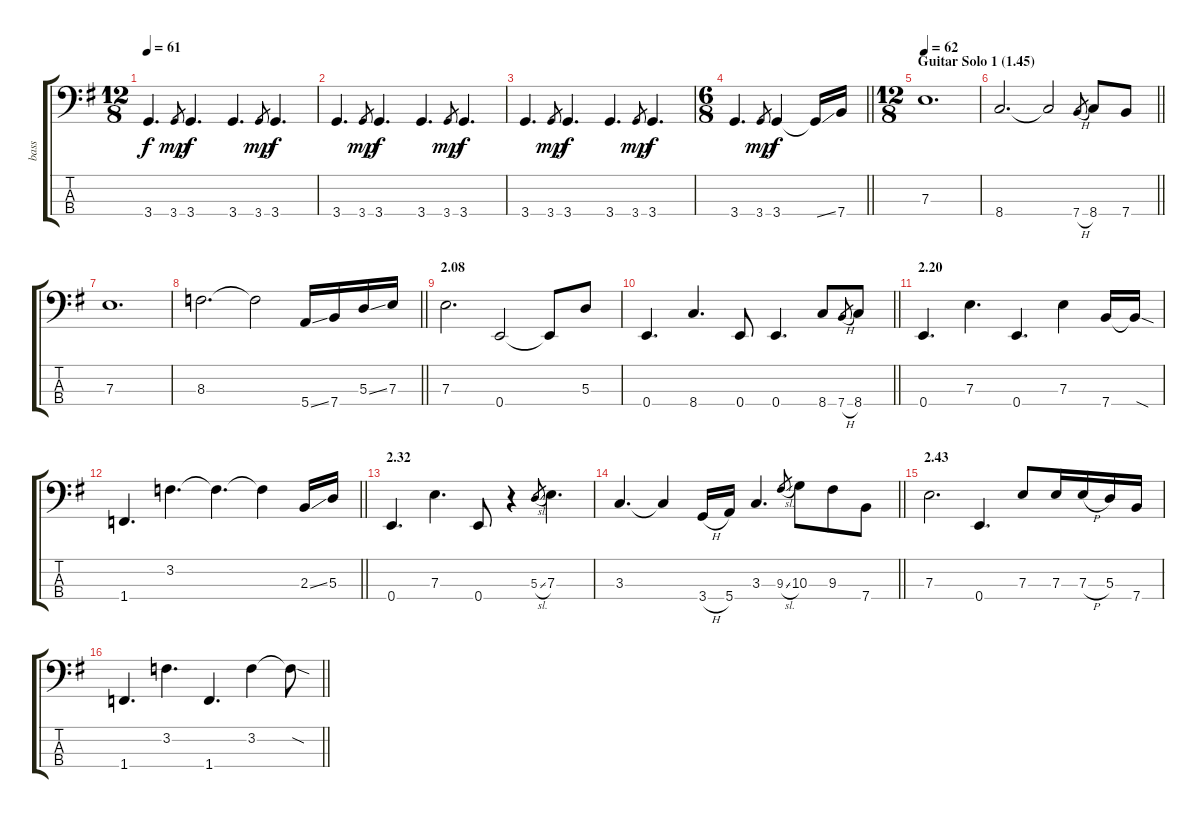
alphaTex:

\track ("bass" "bass") {instrument electricbasspick}
\staff {score tabs}
\tuning (G2 D2 A1 E1) {hide}
\ts (12 8)
\tempo 61
\clef f4
\ks g
3.4.4{d dy f} 3.4.8{gr dy mp} 3.4.4{d dy f} 3.4.4{d} 3.4.8{gr dy mp} 3.4.4{d dy f} |
3.4.4{d} 3.4.8{gr dy mp} 3.4.4{d dy f} 3.4.4{d} 3.4.8{gr dy mp} 3.4.4{d dy f} |
3.4.4{d} 3.4.8{gr dy mp} 3.4.4{d dy f} 3.4.4{d} 3.4.8{gr dy mp} 3.4.4{d dy f} |
\ts (6 8)
\barLineRight lightlight
3.4.4{d} 3.4.8{gr dy mp} 3.4.4{dy f} 3.4{ss t}.16 7.4.16 |
\ts (12 8)
\section ("" "Guitar Solo 1 (1.45)")
\tempo 62
7.3.1{d} |
\barLineRight lightlight
8.4.2{d} 8.4{t}.2 7.4{h}.8{gr} 8.4.8 7.4.8 |
7.3.1{d} |
\barLineRight lightlight
8.3.2{d} 8.3{t}.2 5.4{ss}.16 7.4.16 5.3{ss}.16 7.3.16 |
\section ("" "2.08")
7.3.2{d} 0.4.2 0.4{t}.8 5.3.8 |
\barLineRight lightlight
0.4.4{d} 8.4.4{d} 0.4.8 0.4.4{d} 8.4.8 7.4{h}.8{gr} 8.4.8 |
\section ("" "2.20")
0.4.4{d} 7.3.4{d} 0.4.4{d} 7.3.4 7.4.16 7.4{sod t}.16 |
\barLineRight lightlight
1.4.4{d} 3.2.4{d} 3.2{t}.4{d} 3.2{t}.4 2.3{ss}.16 5.3.16 |
\section ("" "2.32")
0.4.4{d} 7.3.4{d} 0.4.8 r.4 5.3{sl}.8{gr} 7.3.4{d} |
\barLineRight lightlight
3.3.4{d} 3.3{t}.4 3.4{h}.16 5.4.16 3.3.4{d} 9.3{sl}.8{gr} 10.3.8 9.3.8 7.4.8 |
\section ("" "2.43")
7.3.2{d} 0.4.4{d} 7.3.8 7.3.16 7.3{h}.16 5.3.16 7.4.16 |
\barLineRight lightlight
1.4.4{d} 3.2.4{d} 1.4.4{d} 3.2.4 3.2{sod t}.8
